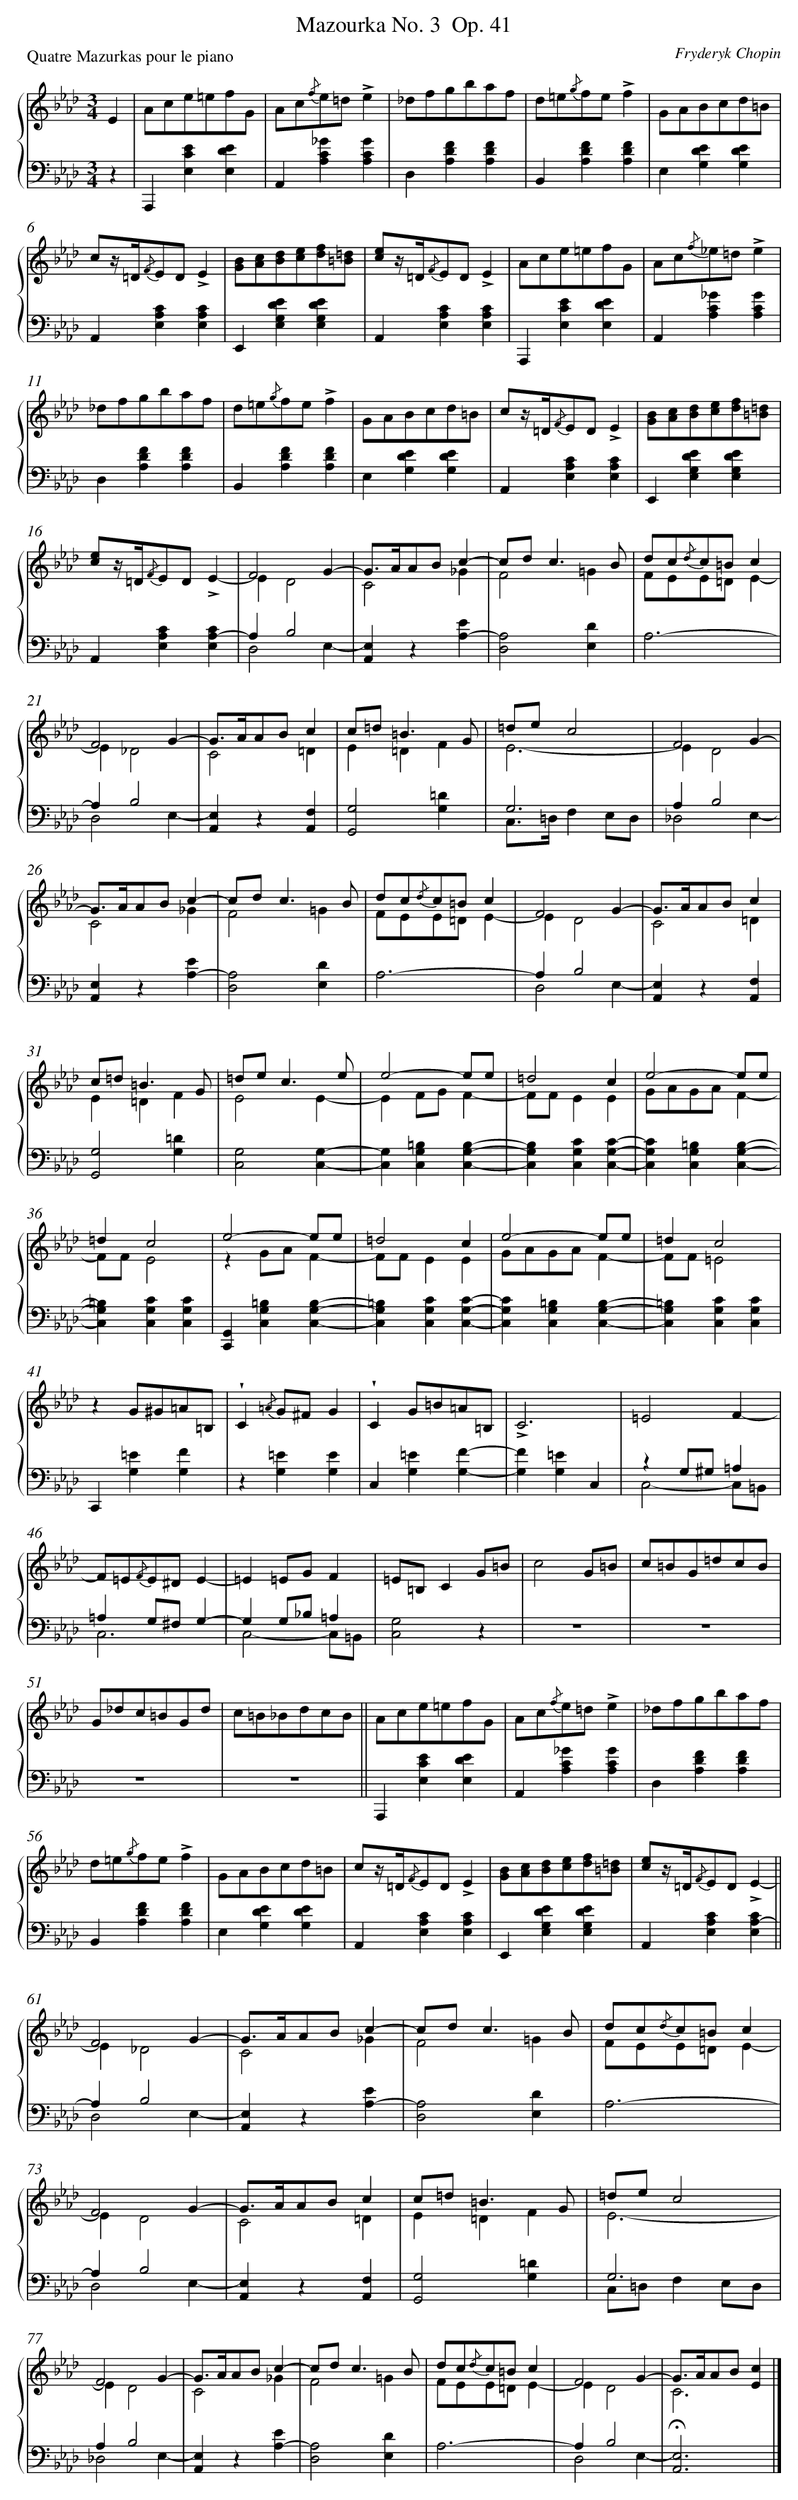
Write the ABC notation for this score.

X:1
T: Mazourka No. 3	 Op. 41
C: Fryderyk Chopin
L: 1/4
M: 3/4
P: Quatre Mazurkas pour le piano
%%staves {1 2}
V: 1 clef=treble
V: 2 clef=bass
K: Ab
[V:1] E [I:setbarnb 1]|
[V:2] z |
[V:1] A/c/e/=e/f/G/ |
[V:2] A,,,[ECE,][EDE,] |
[V:1] A/c/{/f}e/=d/!accent!e |
[V:2] A,,[_GCA,][GCA,] |
[V:1] _d/f/g/b/a/f/ |
[V:2] D,[FDA,][FDA,] |
[V:1] d/=e/{/g}f/e/!accent!f |
[V:2] B,,[FDA,][FDA,] |
[V:1] G/A/B/c/d/=B/ |
[V:2] E,[EDG,][EDG,] |
[V:1] c/z//=D//{/F}E/D/!accent!E |
[V:2] A,,[CA,E,][CA,E,] |
[V:1] [B/G/][c/A/][d/B/][e/c/][f/d/][=d/=B/] |
[V:2] E,,[EDG,E,][EDG,E,] |
[V:1] [e/c/]z//=D//{/F}E/D/!accent!E |
[V:2] A,,[CA,E,][CA,E,] |
[V:1] A/c/e/=e/f/G/ |
[V:2] A,,,[ECE,][EDE,] |
[V:1] A/c/{/f}_e/=d/!accent!e |
[V:2] A,,[_GCA,][GCA,] |
[V:1] _d/f/g/b/a/f/ |
[V:2] D,[FDA,][FDA,] |
[V:1] d/=e/{/g}f/e/!accent!f |
[V:2] B,,[FDA,][FDA,] |
[V:1] G/A/B/c/d/=B/ |
[V:2] E,[EDG,][EDG,] |
[V:1] c/z//=D//{/F}E/D/!accent!E |
[V:2] A,,[CA,E,][CA,E,] |
[V:1] [B/G/][c/A/][d/B/][e/c/][f/d/][=d/=B/] |
[V:2] E,,[EDG,E,][EDG,E,] |
[V:1] [e/c/]z//=D//{/F}E/D/!accent!E- |
[V:2] A,,[CA,E,][CA,-E,] |
[V:1] F2G- & ED2 |
[V:2] A,B,2 & D,2E,- |
[V:1] G/>A/A/B/c- & C2_G |
[V:2] [E,A,,]z[EA,-] |
[V:1] c/d<cB/ & F2=G |
[V:2] [A,2D,2][DE,] |
[V:1] d/c/{/d}c/=B/c & F/E/E/=D/E- |
[V:2] A,3- |
[V:1] F2G- & E_D2 |
[V:2] A,B,2 & D,2E,- |
[V:1] G/>A/A/B/c & C2=D |
[V:2] [E,A,,]z[F,A,,] |
[V:1] c/=d<=BG/ & E=DF |
[V:2] [G,2G,,2][=DG,] |
[V:1] =d/e/c2 & E3- |
[V:2] G,3 & C,/>=D,/F,E,/D,/ |
[V:1] F2G- & ED2 |
[V:2] A,B,2 & _D,2E,- |
[V:1] G/>A/A/B/c- & C2_G |
[V:2] [E,A,,]z[EA,-] |
[V:1] c/d<cB/ & F2=G |
[V:2] [A,2D,2][DE,] |
[V:1] d/c/{/d}c/=B/c & F/E/E/=D/E- |
[V:2] A,3- |
[V:1] F2G- & ED2 |
[V:2] A,B,2 & D,2E,- |
[V:1] G/>A/A/B/c & C2=D |
[V:2] [E,A,,]z[F,A,,] |
[V:1] c/=d<=BG/ & E=DF |
[V:2] [G,2G,,2][=DG,] |
[V:1] =d/e<ce/ & E2E- |
[V:2] [G,2C,2][G,C,]- |
[V:1] e2-e/e/ & EF/G/F- |
[V:2] [G,C,][=B,G,C,][B,G,C,]- |
[V:1] =d2c & F/F/EE |
[V:2] [B,G,C,][CG,C,][CG,C,]- |
[V:1] e2-e/e/ & G/A/G/A/F- |
[V:2] [CG,C,][=B,G,C,][B,G,C,]- |
[V:1] =dc2 & F/F/E2 |
[V:2] [=B,G,C,][CG,C,][CG,C,] |
[V:1] e2-e/e/ & zG/A/F- |
[V:2] [G,,C,,][=B,G,C,][B,G,C,]- |
[V:1] =d2c & F/F/EE |
[V:2] [=B,G,C,][CG,C,][CG,C,]- |
[V:1] e2-e/e/ & G/A/G/A/F- |
[V:2] [CG,C,][=B,G,C,][B,G,C,]- |
[V:1] =dc2 & F/F/=E2 |
[V:2] [=B,G,C,][CG,C,][CG,C,] |
[V:1] zG/^G/=A/=B,/ |
[V:2] C,,[=EG,][FG,] |
[V:1] !wedge!C{/=A} G/^F/G |
[V:2] z[=EG,][EG,] |
[V:1] !wedge!CG/=B/=A/=B,/ |
[V:2] C,[=EG,][FG,]- |
[V:1] !accent!C3 |
[V:2] [FG,][=EG,]C,- |
[V:1] =E2F- |
[V:2] zG,/^G,/=A, & C,2-C,/=B,,/ |
[V:1] F/=E/{/F}E/^D/E- |
[V:2] =A,G,/^F,/G,- & C,3 |
[V:1] =E=E/G/F |
[V:2] G,G,/_B,/=A, & C,2-C,/=B,,/ |
[V:1] =E/=B,/CG/=B/ |
[V:2] [G,2C,2]z |
[V:1] c2G/=B/ |
[V:2] z3 |
[V:1] c/=B/G/=d/c/B/ |
[V:2] z3 |
[V:1] G/_d/c/=B/G/d/ |
[V:2] z3 |
[V:1] c/=B/_B/d/c/B/ ||
[V:2] z3 ||
[V:1] A/c/e/=e/f/G/ [I:setbarnb 54]|
[V:2] A,,,[ECE,][EDE,] |
[V:1] A/c/{/f}e/=d/!accent!e |
[V:2] A,,[_GCA,][GCA,] |
[V:1] _d/f/g/b/a/f/ |
[V:2] D,[FDA,][FDA,] |
[V:1] d/=e/{/g}f/e/!accent!f |
[V:2] B,,[FDA,][FDA,] |
[V:1] G/A/B/c/d/=B/ |
[V:2] E,[EDG,][EDG,] |
[V:1] c/z//=D//{/F}E/D/!accent!E |
[V:2] A,,[CA,E,][CA,E,] |
[V:1] [B/G/][c/A/][d/B/][e/c/][f/d/][=d/=B/] |
[V:2] E,,[EDG,E,][EDG,E,] |
[V:1] [e/c/]z//=D//{/F}E/D/!accent!E- ||
[V:2] A,,[CA,E,][CA,-E,] ||
[V:1] F2G- & E_D2 [I:setbarnb 70]|
[V:2] A,B,2 & D,2E,- |
[V:1] G/>A/A/B/c- & C2_G |
[V:2] [E,A,,]z[EA,-] |
[V:1] c/d<cB/ & F2=G |
[V:2] [A,2D,2][DE,] |
[V:1] d/c/{/d}c/=B/c & F/E/E/=D/E- |
[V:2] A,3- |
[V:1] F2G- & ED2 |
[V:2] A,B,2 & D,2E,- |
[V:1] G/>A/A/B/c & C2=D |
[V:2] [E,A,,]z[F,A,,] |
[V:1] c/=d<=BG/ & E=DF |
[V:2] [G,2G,,2][=DG,] |
[V:1] =d/e/c2 & E3- |
[V:2] G,3 & C,/=D,/F,E,/D,/ |
[V:1] F2G- & ED2 |
[V:2] A,B,2 & _D,2E,- |
[V:1] G/>A/A/B/c- & C2_G |
[V:2] [E,A,,]z[EA,-] |
[V:1] c/d<cB/ & F2=G |
[V:2] [A,2D,2][DE,] |
[V:1] d/c/{/d}c/=B/c & F/E/E/=D/E- |
[V:2] A,3- |
[V:1] F2G- & ED2 |
[V:2] A,B,2 & D,2E,- |
[V:1] G/>A/A/B/[cE] & C3 |]
[V:2] !fermata![E,3A,,3] |]
